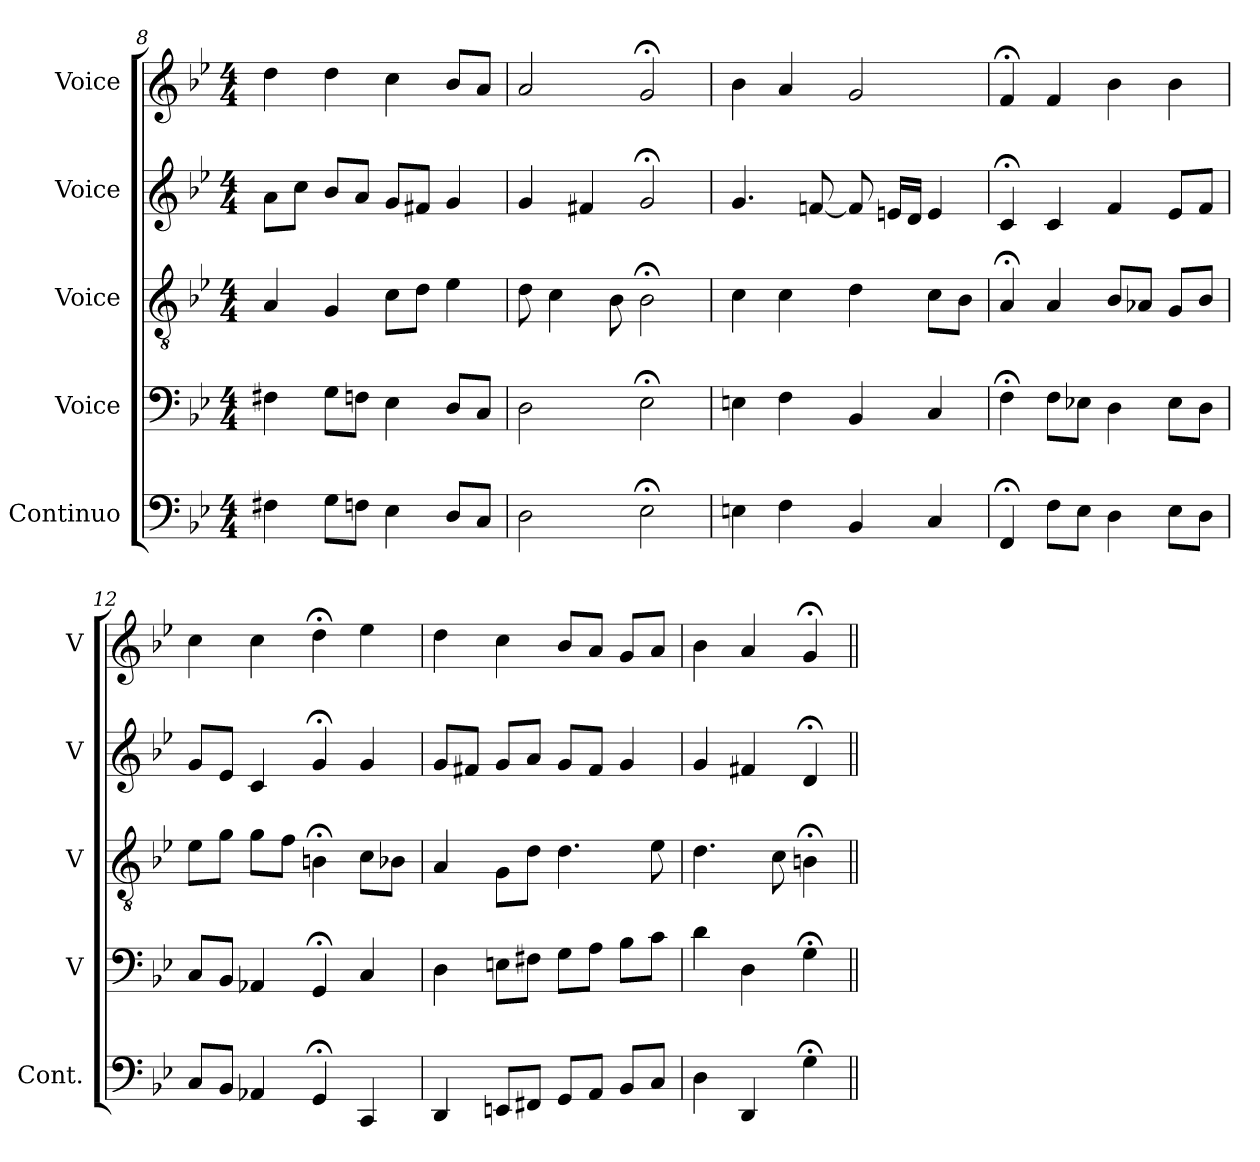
**kern	**kern	**kern	**kern	**kern
*part5	*part4	*part3	*part2	*part1
*staff5	*staff4	*staff3	*staff2	*staff1
*I"Continuo	*I"Voice	*I"Voice	*I"Voice	*I"Voice
*I'Cont.	*I'V	*I'V	*I'V	*I'V
*clefF4	*clefF4	*clefGv2	*clefG2	*clefG2
*k[b-e-]	*k[b-e-]	*k[b-e-]	*k[b-e-]	*k[b-e-]
*M4/4	*M4/4	*M4/4	*M4/4	*M4/4
=8	=8	=8	=8	=8
4F#X	4F#X	4A	8aL	4dd
.	.	.	8ccJ	.
8GL	8GL	4G	8b-L	4dd
8FnJ	8FnJ	.	8aJ	.
4E-	4E-	8cL	8gL	4cc
.	.	8dJ	8f#XJ	.
8DL	8DL	4e-	4g	8b-L
8CJ	8CJ	.	.	8aJ
=9	=9	=9	=9	=9
2D	2D	8d	4g	2a
.	.	4c	.	.
.	.	.	4f#X	.
.	.	8B-	.	.
2E-;<	2E-;<	2B-;<	2g;<	2g;<
=10	=10	=10	=10	=10
4En	4En	4c	4.g	4b-
4F	4F	4c	.	4a
.	.	.	[8fn	.
4BB-	4BB-	4d	8f]	2g
.	.	.	16enLL	.
.	.	.	16dJJ	.
4C	4C	8cL	4e	.
.	.	8B-J	.	.
=11	=11	=11	=11	=11
4FF;<	4F;<	4A;<	4c;<	4f;<
8FL	8FL	4A	4c	4f
8E-J	8E-XJ	.	.	.
4D	4D	8B-L	4f	4b-
.	.	8A-XJ	.	.
8E-L	8E-L	8GL	8e-L	4b-
8DJ	8DJ	8B-J	8fJ	.
=12	=12	=12	=12	=12
8CL	8CL	8e-L	8gL	4cc
8BB-J	8BB-J	8gJ	8e-J	.
4AA-X	4AA-X	8gL	4c	4cc
.	.	8fJ	.	.
4GG;<	4GG;<	4Bn;<	4g;<	4dd;<
4CC	4C	8cL	4g	4ee-
.	.	8B-XJ	.	.
=13	=13	=13	=13	=13
4DD	4D	4A	8gL	4dd
.	.	.	8f#XJ	.
8EEnL	8EnL	8GL	8gL	4cc
8FF#XJ	8F#XJ	8dJ	8aJ	.
8GGL	8GL	4.d	8gL	8b-L
8AAJ	8AJ	.	8f#J	8aJ
8BB-L	8B-L	.	4g	8gL
8CJ	8cJ	8e-	.	8aJ
=14	=14	=14	=14	=14
4D	4d	4.d	4g	4b-
4DD	4D	.	4f#X	4a
.	.	8c	.	.
4G;<	4G;<	4Bn;<	4d;<	4g;<
=||	=||	=||	=||	=||
*-	*-	*-	*-	*-
